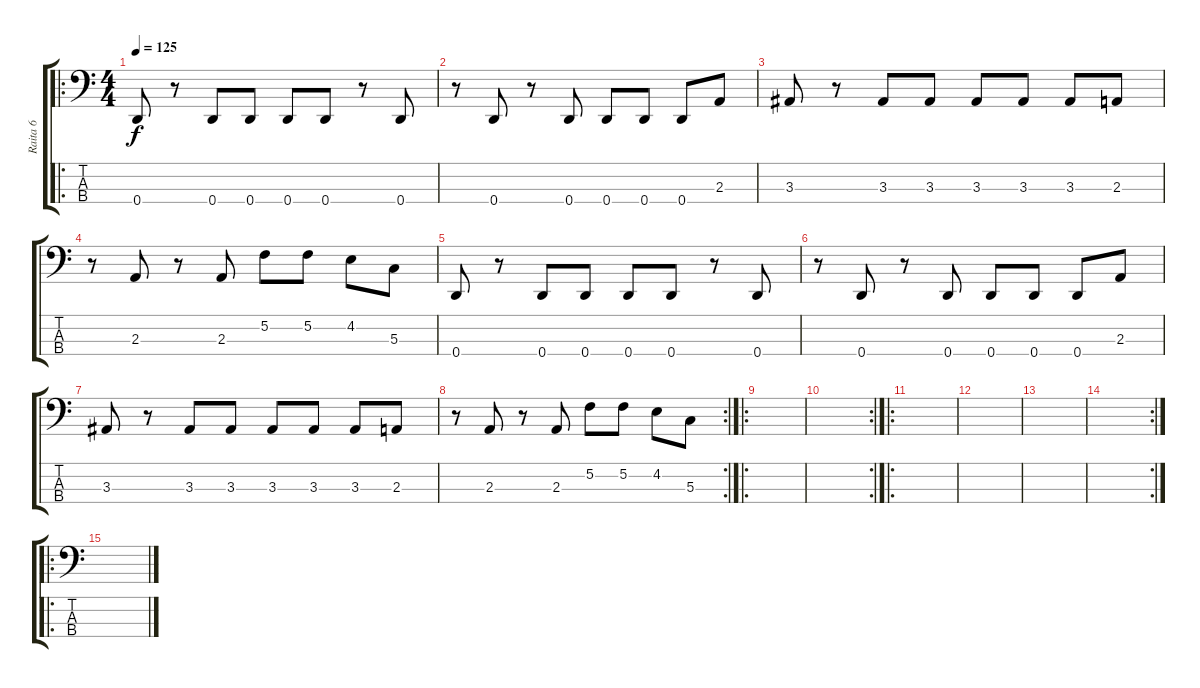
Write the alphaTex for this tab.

\track ("Raita 6" "Raita 6") {instrument electricbassfinger}
\staff {score tabs}
\tuning (F2 C2 G1 D1) {hide}
\ro
\ts (4 4)
\tempo 125
\clef f4
\ks c
0.4.8{dy f} r.8 0.4.8 0.4.8 0.4.8 0.4.8 r.8 0.4.8 |
r.8 0.4.8 r.8 0.4.8 0.4.8 0.4.8 0.4.8 2.3.8 |
3.3.8 r.8 3.3.8 3.3.8 3.3.8 3.3.8 3.3.8 2.3.8 |
r.8 2.3.8 r.8 2.3.8 5.2.8 5.2.8 4.2.8 5.3.8 |
0.4.8 r.8 0.4.8 0.4.8 0.4.8 0.4.8 r.8 0.4.8 |
r.8 0.4.8 r.8 0.4.8 0.4.8 0.4.8 0.4.8 2.3.8 |
3.3.8 r.8 3.3.8 3.3.8 3.3.8 3.3.8 3.3.8 2.3.8 |
\rc 2
r.8 2.3.8 r.8 2.3.8 5.2.8 5.2.8 4.2.8 5.3.8 |
\ro
|
\rc 2
|
\ro
|
|
|
\rc 2
|
\ro
